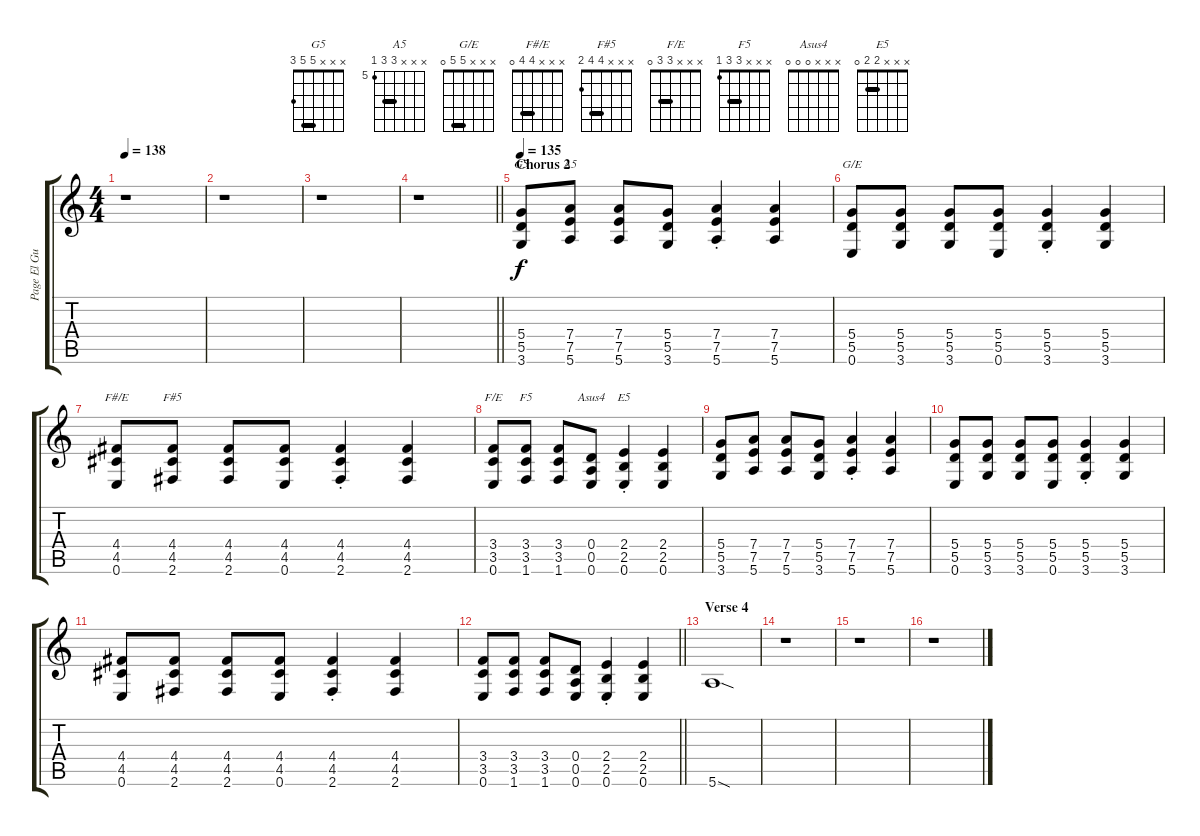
\track ("Page El Guitar Rhythm" "Page El Gu") {instrument overdrivenguitar}
\staff {score tabs}
\tuning (E4 B3 G3 D3 A2 E2) {hide}
\chord ("G5" x x x 5 5 3) {barre 5}
\chord ("A5" x x x 7 7 5) {firstfret 5 barre 7}
\chord ("G/E" x x x 5 5 0) {barre 5}
\chord ("F#/E" x x x 4 4 0) {barre 4}
\chord ("F#5" x x x 4 4 2) {barre 4}
\chord ("F/E" x x x 3 3 0) {barre 3}
\chord ("F5" x x x 3 3 1) {barre 3}
\chord ("Asus4" x x x 0 0 0)
\chord ("E5" x x x 2 2 0) {barre 2}
\ts (4 4)
\tempo 138
\clef g2
\ks aminor
r.1{dy f} |
r.1 |
r.1 |
\barLineRight lightlight
r.1 |
\section ("" "Chorus 2")
\tempo 135
(5.4 5.5 3.6).8{ch "G5"} (7.4 7.5 5.6).8{ch "A5"} (7.4 7.5 5.6).8 (5.4 5.5 3.6).8 (7.4{st} 7.5{st} 5.6{st}).4 (7.4 7.5 5.6).4 |
(5.4 5.5 0.6).8{ch "G/E"} (5.4 5.5 3.6).8 (5.4 5.5 3.6).8 (5.4 5.5 0.6).8 (5.4{st} 5.5{st} 3.6{st}).4 (5.4 5.5 3.6).4 |
(4.4 4.5 0.6).8{ch "F#/E"} (4.4 4.5 2.6).8{ch "F#5"} (4.4 4.5 2.6).8 (4.4 4.5 0.6).8 (4.4{st} 4.5{st} 2.6{st}).4 (4.4 4.5 2.6).4 |
(3.4 3.5 0.6).8{ch "F/E"} (3.4 3.5 1.6).8{ch "F5"} (3.4 3.5 1.6).8 (0.4 0.5 0.6).8{ch "Asus4"} (2.4 2.5{st} 0.6).4{ch "E5"} (2.4 2.5 0.6).4 |
(5.4 5.5 3.6).8 (7.4 7.5 5.6).8 (7.4 7.5 5.6).8 (5.4 5.5 3.6).8 (7.4{st} 7.5{st} 5.6{st}).4 (7.4 7.5 5.6).4 |
(5.4 5.5 0.6).8 (5.4 5.5 3.6).8 (5.4 5.5 3.6).8 (5.4 5.5 0.6).8 (5.4{st} 5.5{st} 3.6{st}).4 (5.4 5.5 3.6).4 |
(4.4 4.5 0.6).8 (4.4 4.5 2.6).8 (4.4 4.5 2.6).8 (4.4 4.5 0.6).8 (4.4{st} 4.5{st} 2.6{st}).4 (4.4 4.5 2.6).4 |
\barLineRight lightlight
(3.4 3.5 0.6).8 (3.4 3.5 1.6).8 (3.4 3.5 1.6).8 (0.4 0.5 0.6).8 (2.4 2.5{st} 0.6).4 (2.4 2.5 0.6).4 |
\section ("" "Verse 4")
5.6{sod}.1 |
r.1 |
r.1 |
r.1
